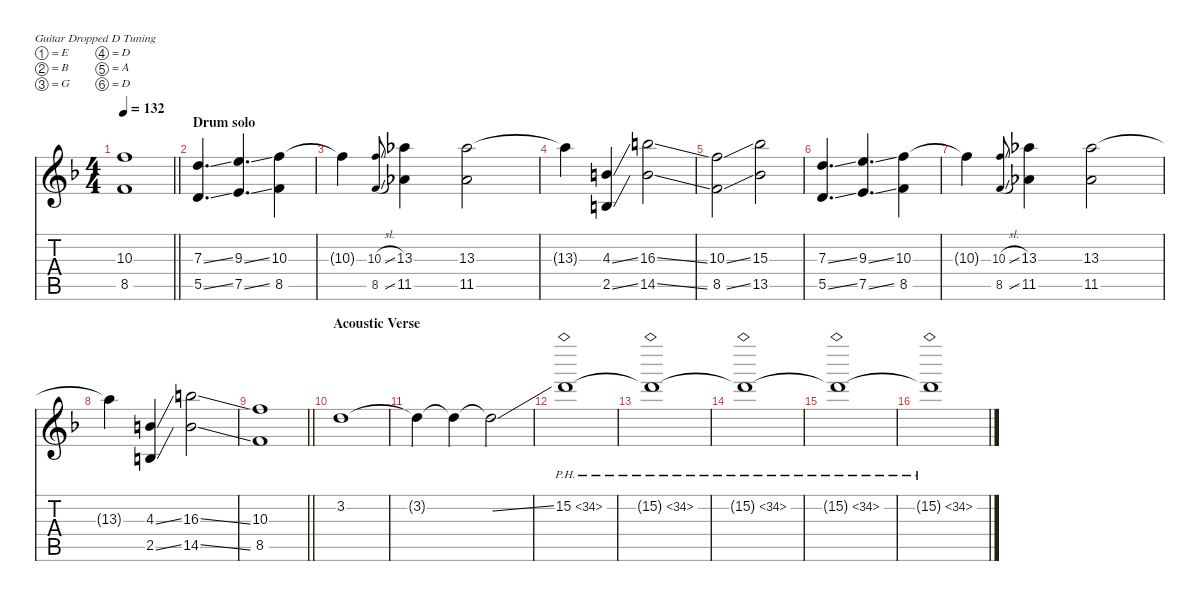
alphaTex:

\defaultSystemsLayout 4
\hideDynamics
\bracketExtendMode nobrackets
\singleTrackTrackNamePolicy hidden
\multiTrackTrackNamePolicy hidden
\firstSystemTrackNameMode fullname
\firstSystemTrackNameOrientation horizontal
\otherSystemsTrackNameOrientation horizontal
\track ("Lead Guitar" "dist.guit.") {instrument distortionguitar}
\staff {score tabs}
\tuning (E4 B3 G3 D3 A2 D2)
\ts (4 4)
\tempo 132
\clef g2
\barLineRight lightlight
\ks dminor
(10.3{acc forcenatural} 8.5{acc forcenatural}).1{dy f beam Down} |
\section ("" "Drum solo")
(7.3{ss acc forcenatural} 5.5{ss acc forcenatural}).4{d beam Up} (9.3{ss acc forcenatural} 7.5{ss acc forcenatural}).4{d beam Up} (10.3{acc forcenatural} 8.5{acc forcenatural}).4{beam Down} |
10.3{t acc forcenatural}.4{beam Down} (10.3{sl acc forcenatural} 8.5{sl acc forcenatural}).8{gr onbeat dy mf beam Up} (13.3{acc b} 11.5{acc b}).4{dy f beam Down} (13.3{acc b} 11.5{acc b}).2{beam Down} |
13.3{t acc b}.4{beam Down} (4.3{ss acc forcenatural} 2.5{ss acc forcenatural}).4{beam Up} (16.3{ss acc forcenatural} 14.5{ss acc forcenatural}).2{beam Down} |
(10.3{ss acc forcenatural} 8.5{ss acc forcenatural}).2{beam Down} (15.3{acc b} 13.5{acc b}).2{beam Down} |
(7.3{ss acc forcenatural} 5.5{ss acc forcenatural}).4{d beam Up} (9.3{ss acc forcenatural} 7.5{ss acc forcenatural}).4{d beam Up} (10.3{acc forcenatural} 8.5{acc forcenatural}).4{beam Down} |
10.3{t acc forcenatural}.4{beam Down} (10.3{sl acc forcenatural} 8.5{sl acc forcenatural}).8{gr onbeat dy mf beam Up} (13.3{acc b} 11.5{acc b}).4{dy f beam Down} (13.3{acc b} 11.5{acc b}).2{beam Down} |
13.3{t acc b}.4{beam Down} (4.3{ss acc forcenatural} 2.5{ss acc forcenatural}).4{beam Up} (16.3{ss acc forcenatural} 14.5{ss acc forcenatural}).2{beam Down} |
\barLineRight lightlight
(10.3{acc forcenatural} 8.5{acc forcenatural}).1{beam Down} |
\section ("" "Acoustic Verse")
3.2{acc forcenatural}.1{beam Down} |
3.2{t acc forcenatural}.4{beam Down} 3.2{t acc forcenatural}.4{beam Down} 3.2{ss t acc forcenatural}.2{beam Down} |
15.2{ph 19 acc forcenatural}.1{beam Down} |
15.2{ph 19 t acc forcenatural}.1{beam Down} |
15.2{ph 19 t acc forcenatural}.1{beam Down} |
15.2{ph 19 t acc forcenatural}.1{beam Down} |
15.2{ph 19 t acc forcenatural}.1{beam Down}
